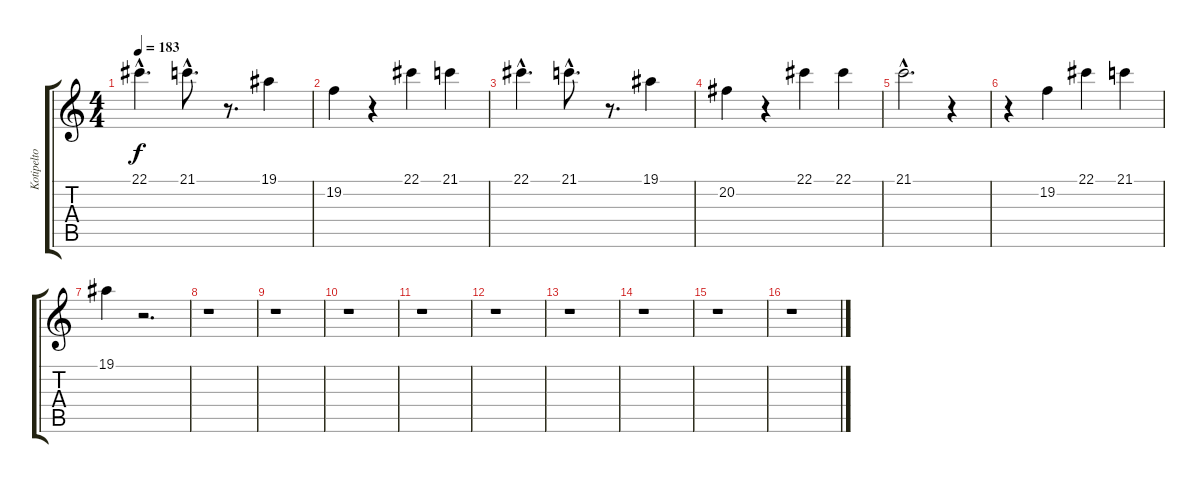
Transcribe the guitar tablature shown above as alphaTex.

\track ("Kotipelto" "Kotipelto") {instrument panflute}
\staff {score tabs}
\tuning (Eb4 Bb3 Gb3 Db3 Ab2 Eb2) {hide}
\ts (4 4)
\tempo 183
\clef g2
\ks c
22.1{hac}.4{d dy f} 21.1{hac}.8{d} r.8{d} 19.1.4 |
19.2.4 r.4 22.1.4 21.1.4 |
22.1{hac}.4{d} 21.1{hac}.8{d} r.8{d} 19.1.4 |
20.2.4 r.4 22.1.4 22.1.4 |
21.1{hac}.2{d} r.4 |
r.4 19.2.4 22.1.4 21.1.4 |
19.1.4 r.2{d} |
r.1 |
r.1 |
r.1 |
r.1 |
r.1 |
r.1 |
r.1 |
r.1 |
r.1
